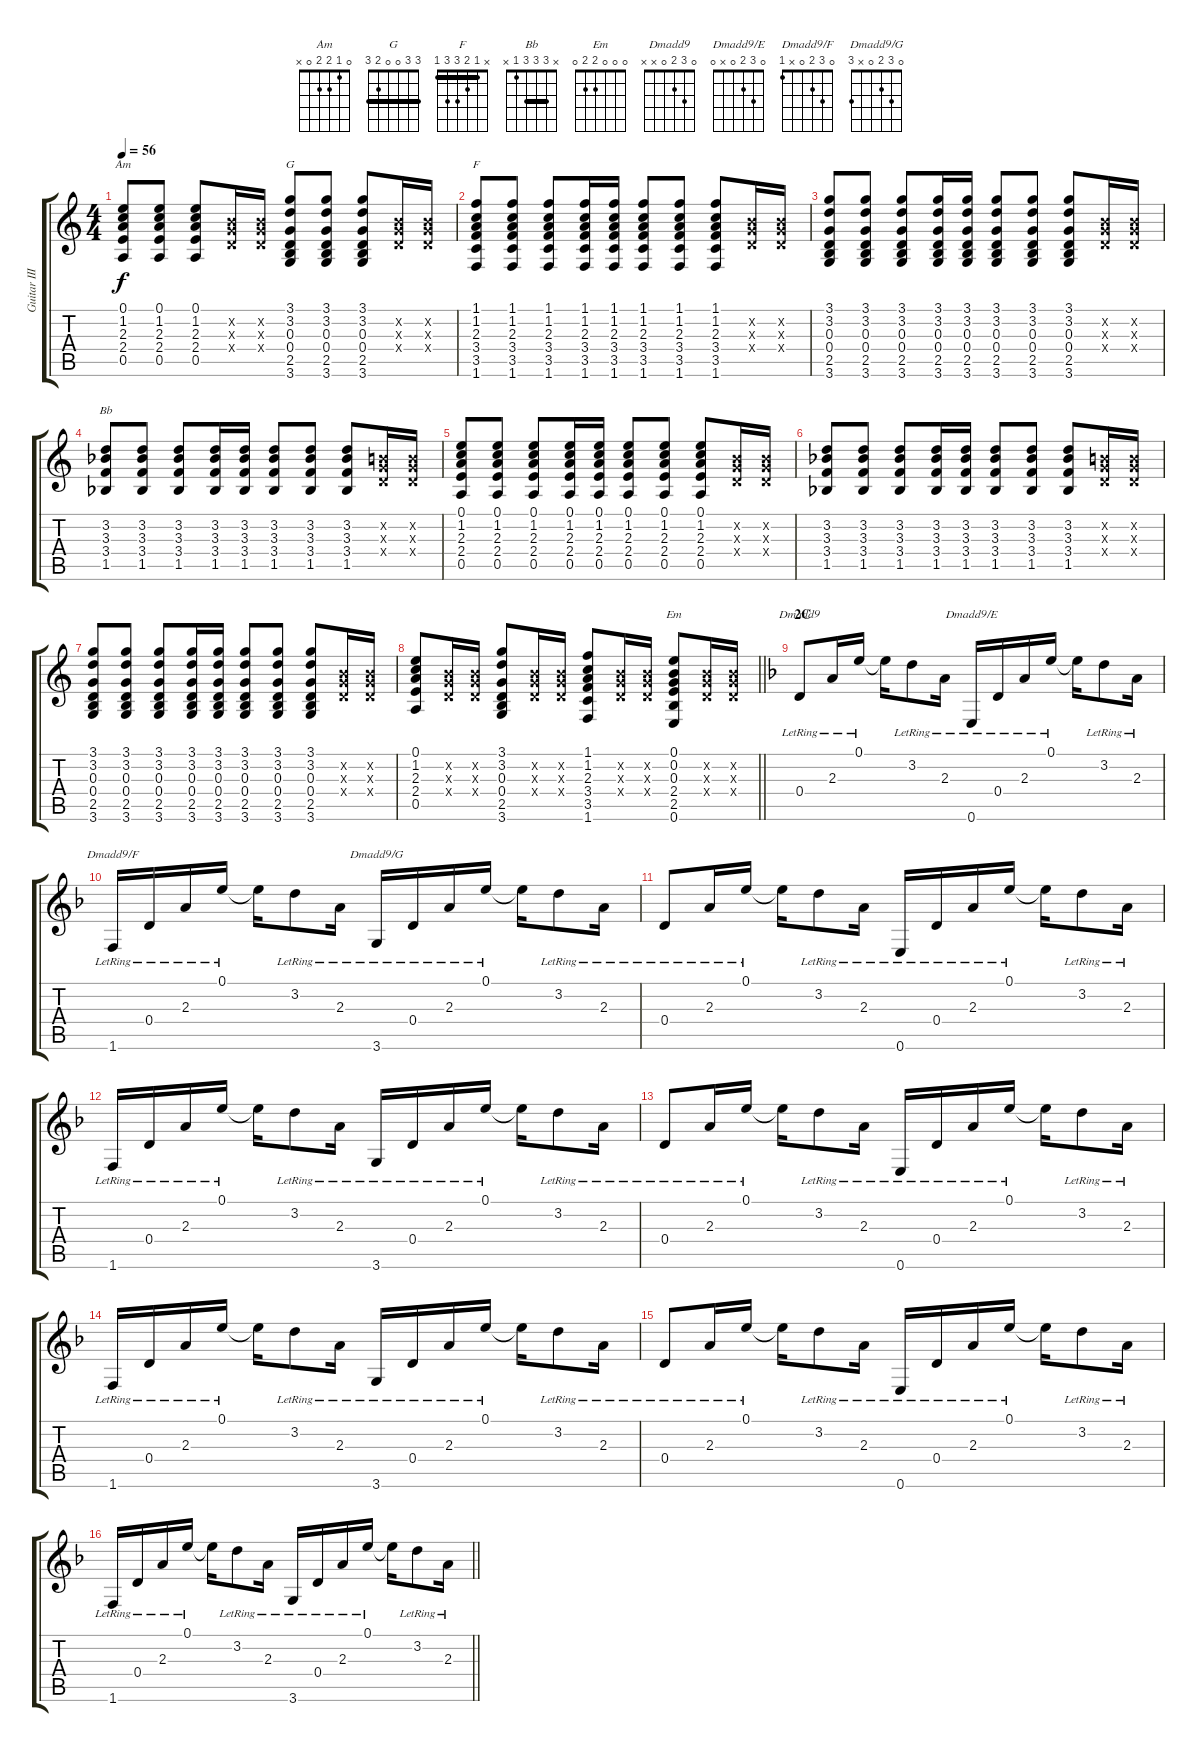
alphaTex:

\track ("Guitar III" "Guitar III") {instrument electricguitarclean}
\staff {score tabs}
\tuning (E4 B3 G3 D3 A2 E2) {hide}
\chord ("Am" 0 1 2 2 0 x)
\chord ("G" 3 3 0 0 2 3) {barre 3}
\chord ("F" x 1 2 3 3 1) {barre 1}
\chord ("Bb" x 3 3 3 1 x) {barre 3}
\chord ("Em" 0 0 0 2 2 0)
\chord ("Dmadd9" 0 3 2 0 x x)
\chord ("Dmadd9/E" 0 3 2 0 x 0)
\chord ("Dmadd9/F" 0 3 2 0 x 1)
\chord ("Dmadd9/G" 0 3 2 0 x 3)
\ts (4 4)
\tempo 56
\clef g2
\ks c
(0.1 1.2 2.3 2.4 0.5).8{ch "Am" dy f} (0.1 1.2 2.3 2.4 0.5).8 (0.1 1.2 2.3 2.4 0.5).8 (0.2{x} 0.3{x} 0.4{x}).16 (0.2{x} 0.3{x} 0.4{x}).16 (3.1 3.2 0.3 0.4 2.5 3.6).8{ch "G"} (3.1 3.2 0.3 0.4 2.5 3.6).8 (3.1 3.2 0.3 0.4 2.5 3.6).8 (0.2{x} 0.3{x} 0.4{x}).16 (0.2{x} 0.3{x} 0.4{x}).16 |
(1.1 1.2 2.3 3.4 3.5 1.6).8{ch "F"} (1.1 1.2 2.3 3.4 3.5 1.6).8 (1.1 1.2 2.3 3.4 3.5 1.6).8 (1.1 1.2 2.3 3.4 3.5 1.6).16 (1.1 1.2 2.3 3.4 3.5 1.6).16 (1.1 1.2 2.3 3.4 3.5 1.6).8 (1.1 1.2 2.3 3.4 3.5 1.6).8 (1.1 1.2 2.3 3.4 3.5 1.6).8 (0.2{x} 0.3{x} 0.4{x}).16 (0.2{x} 0.3{x} 0.4{x}).16 |
(3.1 3.2 0.3 0.4 2.5 3.6).8 (3.1 3.2 0.3 0.4 2.5 3.6).8 (3.1 3.2 0.3 0.4 2.5 3.6).8 (3.1 3.2 0.3 0.4 2.5 3.6).16 (3.1 3.2 0.3 0.4 2.5 3.6).16 (3.1 3.2 0.3 0.4 2.5 3.6).8 (3.1 3.2 0.3 0.4 2.5 3.6).8 (3.1 3.2 0.3 0.4 2.5 3.6).8 (0.2{x} 0.3{x} 0.4{x}).16 (0.2{x} 0.3{x} 0.4{x}).16 |
(3.2 3.3{acc b} 3.4 1.5{acc b}).8{ch "Bb"} (3.2 3.3{acc b} 3.4 1.5{acc b}).8 (3.2 3.3{acc b} 3.4 1.5{acc b}).8 (3.2 3.3{acc b} 3.4 1.5{acc b}).16 (3.2 3.3{acc b} 3.4 1.5{acc b}).16 (3.2 3.3{acc b} 3.4 1.5{acc b}).8 (3.2 3.3{acc b} 3.4 1.5{acc b}).8 (3.2 3.3{acc b} 3.4 1.5{acc b}).8 (0.2{x} 0.3{x} 0.4{x}).16 (0.2{x} 0.3{x} 0.4{x}).16 |
(0.1 1.2 2.3 2.4 0.5).8 (0.1 1.2 2.3 2.4 0.5).8 (0.1 1.2 2.3 2.4 0.5).8 (0.1 1.2 2.3 2.4 0.5).16 (0.1 1.2 2.3 2.4 0.5).16 (0.1 1.2 2.3 2.4 0.5).8 (0.1 1.2 2.3 2.4 0.5).8 (0.1 1.2 2.3 2.4 0.5).8 (0.2{x} 0.3{x} 0.4{x}).16 (0.2{x} 0.3{x} 0.4{x}).16 |
(3.2 3.3{acc b} 3.4 1.5{acc b}).8 (3.2 3.3{acc b} 3.4 1.5{acc b}).8 (3.2 3.3{acc b} 3.4 1.5{acc b}).8 (3.2 3.3{acc b} 3.4 1.5{acc b}).16 (3.2 3.3{acc b} 3.4 1.5{acc b}).16 (3.2 3.3{acc b} 3.4 1.5{acc b}).8 (3.2 3.3{acc b} 3.4 1.5{acc b}).8 (3.2 3.3{acc b} 3.4 1.5{acc b}).8 (0.2{x} 0.3{x} 0.4{x}).16 (0.2{x} 0.3{x} 0.4{x}).16 |
(3.1 3.2 0.3 0.4 2.5 3.6).8 (3.1 3.2 0.3 0.4 2.5 3.6).8 (3.1 3.2 0.3 0.4 2.5 3.6).8 (3.1 3.2 0.3 0.4 2.5 3.6).16 (3.1 3.2 0.3 0.4 2.5 3.6).16 (3.1 3.2 0.3 0.4 2.5 3.6).8 (3.1 3.2 0.3 0.4 2.5 3.6).8 (3.1 3.2 0.3 0.4 2.5 3.6).8 (0.2{x} 0.3{x} 0.4{x}).16 (0.2{x} 0.3{x} 0.4{x}).16 |
\barLineRight lightlight
(0.1 1.2 2.3 2.4 0.5).8 (0.2{x} 0.3{x} 0.4{x}).16 (0.2{x} 0.3{x} 0.4{x}).16 (3.1 3.2 0.3 0.4 2.5 3.6).8 (0.2{x} 0.3{x} 0.4{x}).16 (0.2{x} 0.3{x} 0.4{x}).16 (1.1 1.2 2.3 3.4 3.5 1.6).8 (0.2{x} 0.3{x} 0.4{x}).16 (0.2{x} 0.3{x} 0.4{x}).16 (0.1 0.2 0.3 2.4 2.5 0.6).8{ch "Em"} (0.2{x} 0.3{x} 0.4{x}).16 (0.2{x} 0.3{x} 0.4{x}).16 |
\section ("" "2C")
\ks dminor
0.4{lr}.8{ch "Dmadd9" instrument electricguitarclean} 2.3{lr}.16 0.1{lr}.16 0.1{t}.16 3.2{lr}.8 2.3{lr}.16 0.6{lr}.16{ch "Dmadd9/E"} 0.4{lr}.16 2.3{lr}.16 0.1{lr}.16 0.1{t}.16 3.2{lr}.8 2.3{lr}.16 |
1.6{lr}.16{ch "Dmadd9/F"} 0.4{lr}.16 2.3{lr}.16 0.1{lr}.16 0.1{t}.16 3.2{lr}.8 2.3{lr}.16 3.6{lr}.16{ch "Dmadd9/G"} 0.4{lr}.16 2.3{lr}.16 0.1{lr}.16 0.1{t}.16 3.2{lr}.8 2.3{lr}.16 |
0.4{lr}.8 2.3{lr}.16 0.1{lr}.16 0.1{t}.16 3.2{lr}.8 2.3{lr}.16 0.6{lr}.16 0.4{lr}.16 2.3{lr}.16 0.1{lr}.16 0.1{t}.16 3.2{lr}.8 2.3{lr}.16 |
1.6{lr}.16 0.4{lr}.16 2.3{lr}.16 0.1{lr}.16 0.1{t}.16 3.2{lr}.8 2.3{lr}.16 3.6{lr}.16 0.4{lr}.16 2.3{lr}.16 0.1{lr}.16 0.1{t}.16 3.2{lr}.8 2.3{lr}.16 |
0.4{lr}.8 2.3{lr}.16 0.1{lr}.16 0.1{t}.16 3.2{lr}.8 2.3{lr}.16 0.6{lr}.16 0.4{lr}.16 2.3{lr}.16 0.1{lr}.16 0.1{t}.16 3.2{lr}.8 2.3{lr}.16 |
1.6{lr}.16 0.4{lr}.16 2.3{lr}.16 0.1{lr}.16 0.1{t}.16 3.2{lr}.8 2.3{lr}.16 3.6{lr}.16 0.4{lr}.16 2.3{lr}.16 0.1{lr}.16 0.1{t}.16 3.2{lr}.8 2.3{lr}.16 |
0.4{lr}.8 2.3{lr}.16 0.1{lr}.16 0.1{t}.16 3.2{lr}.8 2.3{lr}.16 0.6{lr}.16 0.4{lr}.16 2.3{lr}.16 0.1{lr}.16 0.1{t}.16 3.2{lr}.8 2.3{lr}.16 |
\barLineRight lightlight
1.6{lr}.16 0.4{lr}.16 2.3{lr}.16 0.1{lr}.16 0.1{t}.16 3.2{lr}.8 2.3{lr}.16 3.6{lr}.16 0.4{lr}.16 2.3{lr}.16 0.1{lr}.16 0.1{t}.16 3.2{lr}.8 2.3{lr}.16
